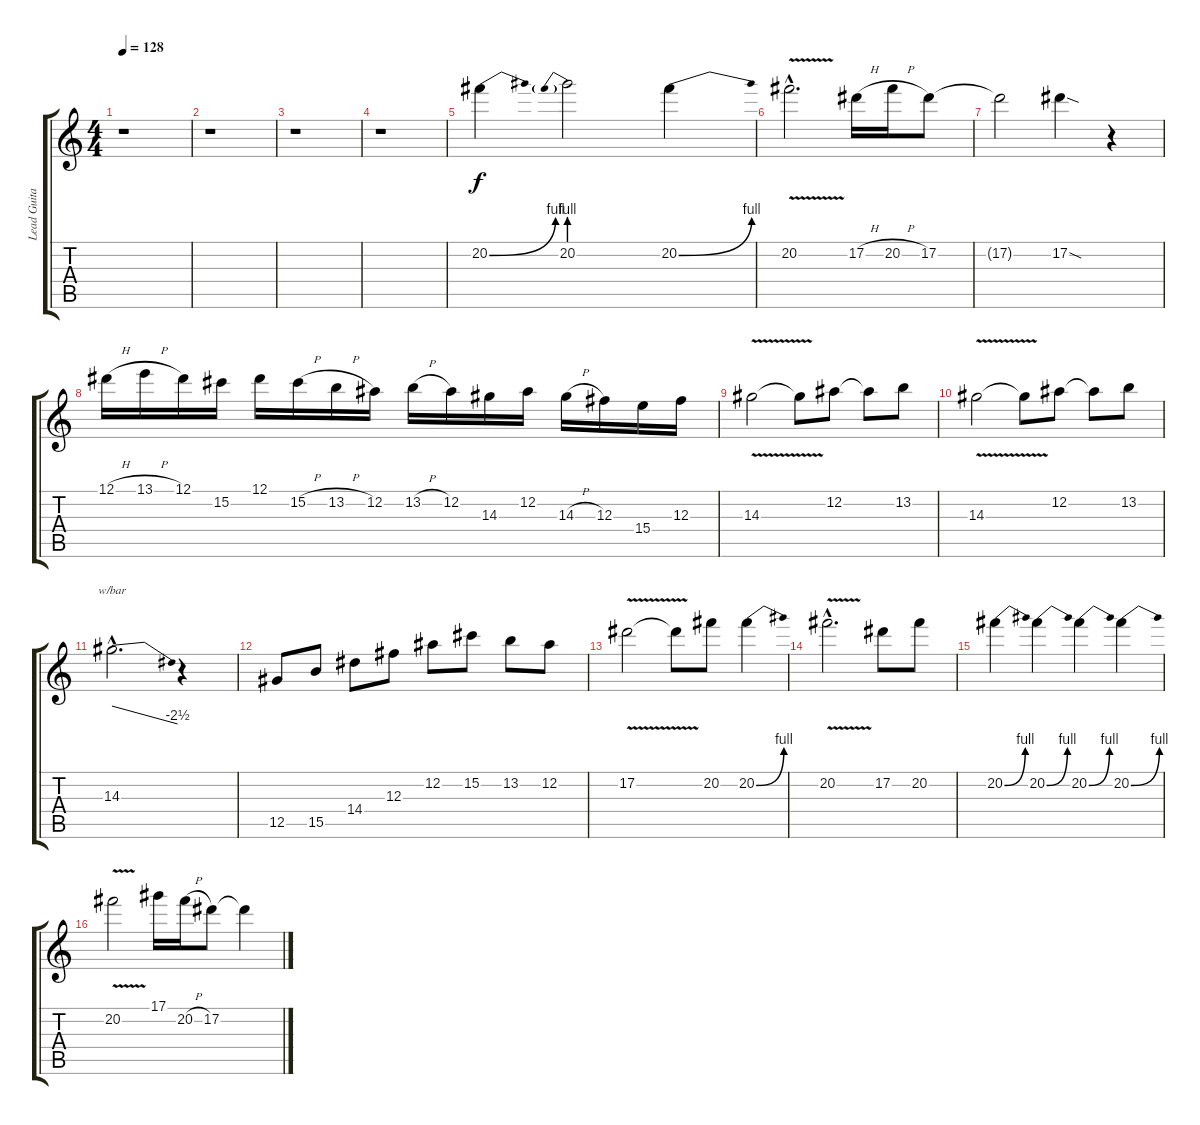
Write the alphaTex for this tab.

\track ("Lead Guitar [Robbin Crosby]" "Lead Guita") {instrument distortionguitar}
\staff {score tabs}
\tuning (Eb4 Bb3 Gb3 Db3 Ab2 Eb2) {hide}
\ts (4 4)
\tempo 128
\clef g2
\ks c
r.1{dy f} |
r.1 |
r.1 |
r.1 |
20.2{be (bend 0 0 60 4)}.4 20.2{be (prebend 0 4 60 4)}.2 20.2{be (bend 0 0 60 4)}.4 |
20.2{v hac}.2{d} 17.2{h}.16 20.2{h}.16 17.2.8 |
17.2{t}.2 17.2{sod}.4 r.4 |
12.1{h}.16 13.1{h}.16 12.1.16 15.2.16 12.1.16 15.2{h}.16 13.2{h}.16 12.2.16 13.2{h}.16 12.2.16 14.3.16 12.2.16 14.3{h}.16 12.3.16 15.4.16 12.3.16 |
14.3{v}.2 14.3{t}.8 12.2.8 12.2{t}.8 13.2.8 |
14.3{v}.2 14.3{t}.8 12.2.8 12.2{t}.8 13.2.8 |
14.3{hac}.2{d tbe (dive default 0 0 60 -10)} r.4 |
12.5.8 15.5.8 14.4.8 12.3.8 12.2.8 15.2.8 13.2.8 12.2.8 |
17.2{v}.2 17.2{t}.8 20.2.8 20.2{be (bend 0 0 60 4)}.4 |
20.2{v hac}.2{d} 17.2.8 20.2.8 |
20.2{be (bend 0 0 60 4)}.4 20.2{be (bend 0 0 60 4)}.4 20.2{be (bend 0 0 60 4)}.4 20.2{be (bend 0 0 60 4)}.4 |
20.2{v}.2 17.1.16 20.2{h}.16 17.2.8 17.2{t}.4
